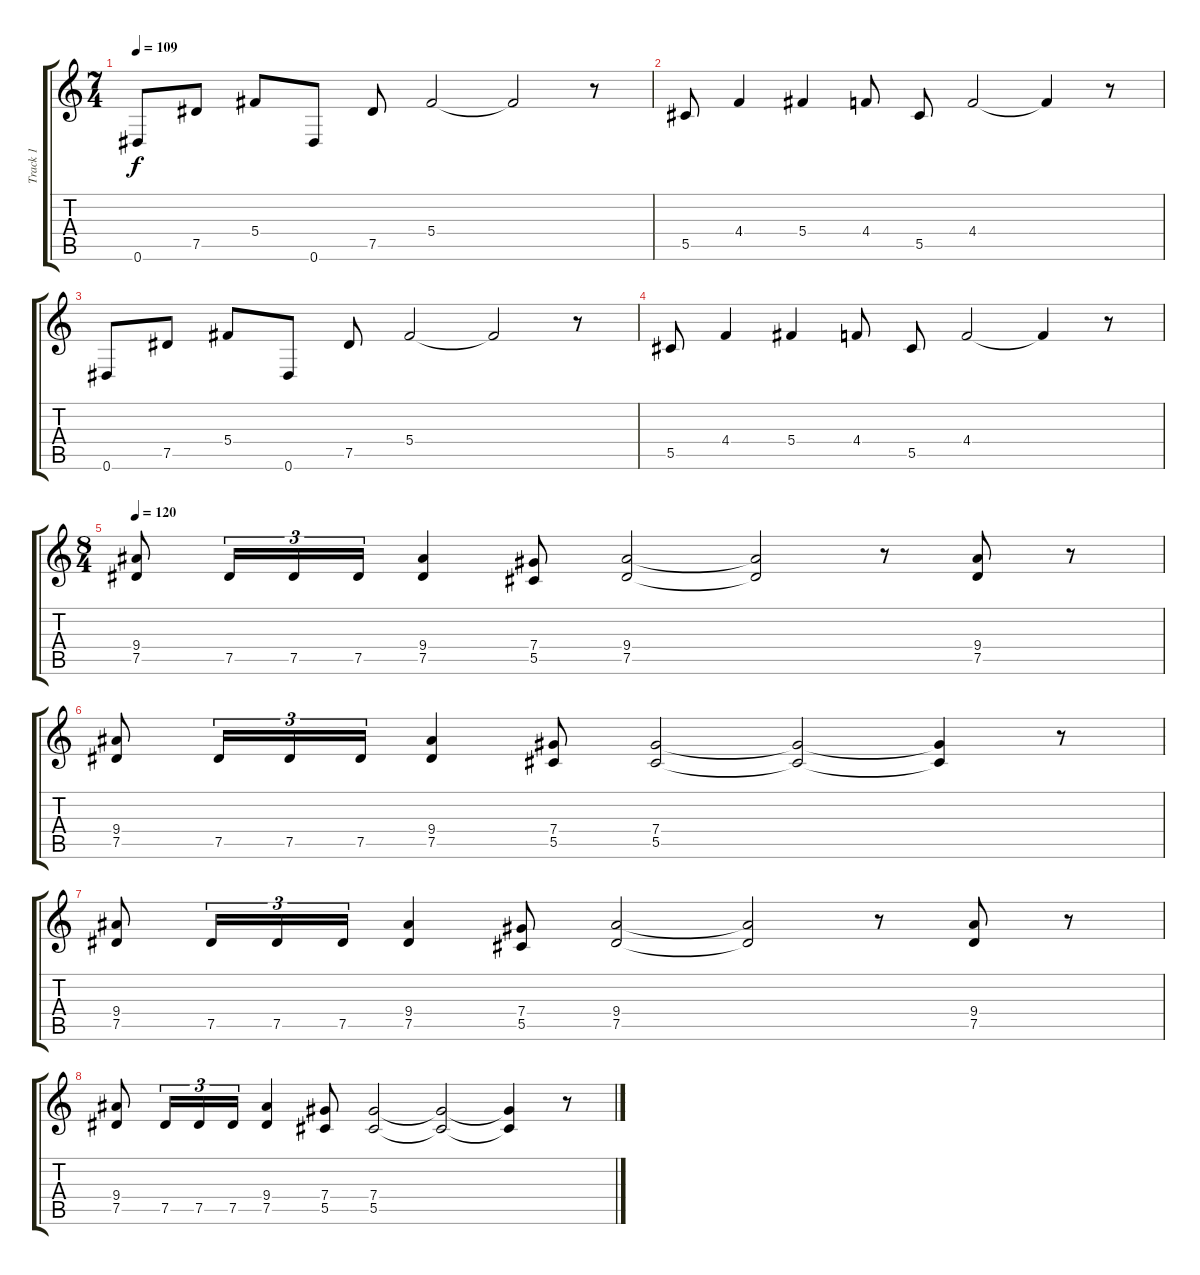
\track ("Track 1" "Track 1") {instrument acousticguitarnylon}
\staff {score tabs}
\tuning (Eb4 Bb3 Gb3 Db3 Ab2 Eb2) {hide}
\ts (7 4)
\tempo 109
\clef g2
\ks c
0.6.8{dy f} 7.5.8 5.4.8 0.6.8 7.5.8 5.4.2 5.4{t}.2 r.8 |
5.5.8 4.4.4 5.4.4 4.4.8 5.5.8 4.4.2 4.4{t}.4 r.8 |
0.6.8 7.5.8 5.4.8 0.6.8 7.5.8 5.4.2 5.4{t}.2 r.8 |
5.5.8 4.4.4 5.4.4 4.4.8 5.5.8 4.4.2 4.4{t}.4 r.8 |
\ts (8 4)
\tempo 120
(9.4 7.5).8{instrument distortionguitar} 7.5.16{tu (3 2)} 7.5.16{tu (3 2)} 7.5.16{tu (3 2)} (9.4 7.5).4 (7.4 5.5).8 (9.4 7.5).2 (9.4{t} 7.5{t}).2 r.8 (9.4 7.5).8 r.8 |
(9.4 7.5).8 7.5.16{tu (3 2)} 7.5.16{tu (3 2)} 7.5.16{tu (3 2)} (9.4 7.5).4 (7.4 5.5).8 (7.4 5.5).2 (7.4{t} 5.5{t}).2 (7.4{t} 5.5{t}).4 r.8 |
(9.4 7.5).8 7.5.16{tu (3 2)} 7.5.16{tu (3 2)} 7.5.16{tu (3 2)} (9.4 7.5).4 (7.4 5.5).8 (9.4 7.5).2 (9.4{t} 7.5{t}).2 r.8 (9.4 7.5).8 r.8 |
(9.4 7.5).8 7.5.16{tu (3 2)} 7.5.16{tu (3 2)} 7.5.16{tu (3 2)} (9.4 7.5).4 (7.4 5.5).8 (7.4 5.5).2 (7.4{t} 5.5{t}).2 (7.4{t} 5.5{t}).4 r.8
